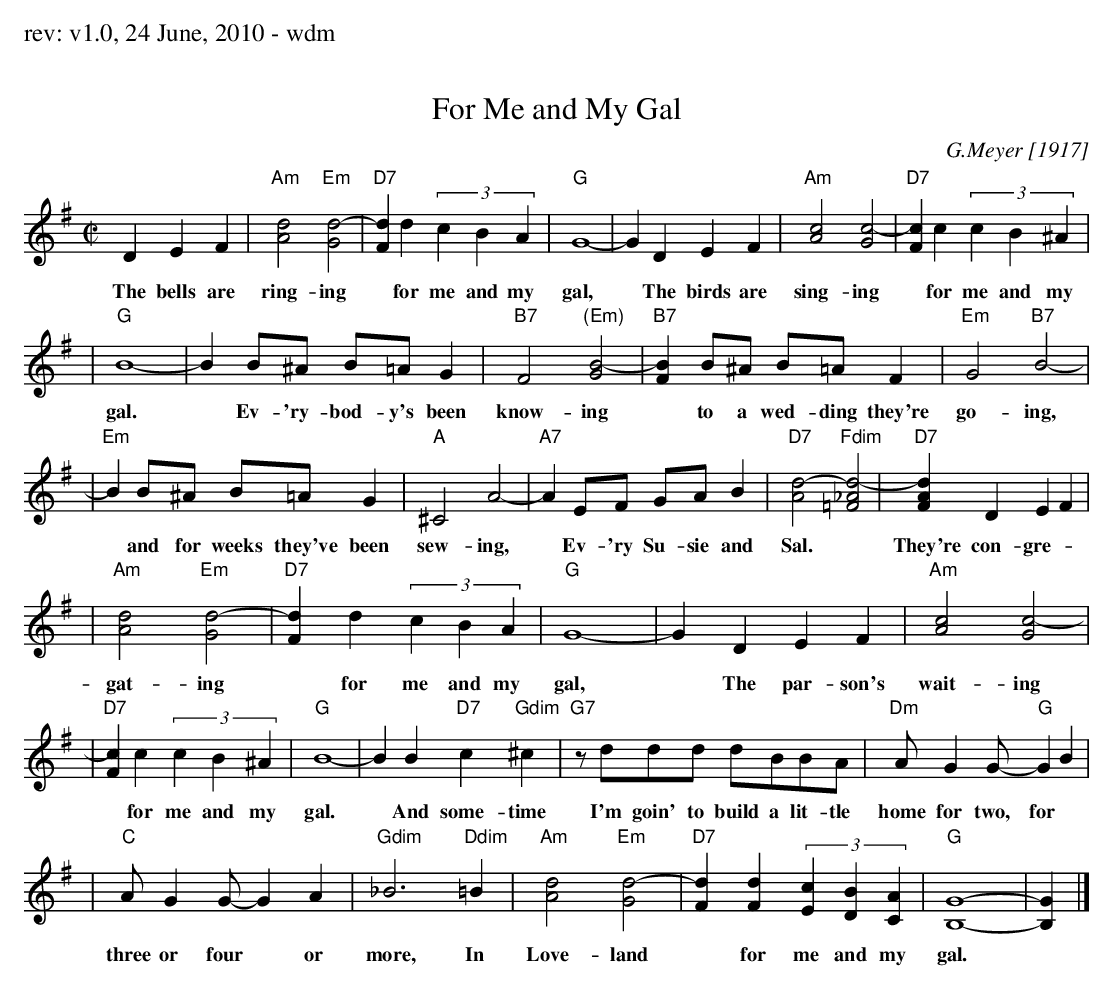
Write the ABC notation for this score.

X:1
T: For Me and My Gal
C: G.Meyer [1917]
M: C|
L: 1/8
K: G
D2 E2F2 \
w: The bells are
| "Am"[d4A4] "Em"[d4-G4] | "D7"[d2F2]d2 (3c2B2A2 | "G"G8- | G2D2 E2F2 | "Am"[c4A4] [c4-G4] | "D7"[c2F2]c2 (3c2B2^A2 |
w: ring-ing* for me and my gal, * The birds are sing-ing* for me and my
| "G"B8- | B2B^A B=AG2 | "B7"F4 "(Em)"[B4-G4] | "B7"[B2F2]B^A B=AF2 |"Em"G4 "B7"B4- |
w: gal.* Ev-'ry-bod-y's been know-ing* to a wed-ding they're go-ing,
| "Em"B2B^A B=AG2 | "A"^C4 A4- | "A7"A2EF GAB2 | "D7"[d4-A4] "Fdim"[d4-_A4=F4] | "D7"[d2A2F2] D2 E2 F2 |
w: * and for weeks they've been sew-ing,* Ev-'ry Su-sie and Sal.* They're con-gre-
| "Am"[d4A4] "Em"[d4-G4] | "D7"[d2F2]d2 (3c2B2A2 | "G"G8- | G2D2 E2F2 | "Am"[c4A4] [c4-G4] |
w: gat-ing* for me and my gal,* The par-son's wait-ing
| "D7"[c2F2]c2 (3c2B2^A2 | "G"B8- | B2B2 "D7"c2"Gdim"^c2 | "G7"zddd dBBA | "Dm"AG2G- "G"G2B2 |
w: * for me and my gal.* And some-time I'm goin' to build a lit-tle home for two, for
| "C"AG2G- G2A2 | "Gdim"_B6 "Ddim"=B2 | "Am"[d4A4] "Em"[d4-G4] | "D7"[d2F2][d2F2] (3[cE]2[BD]2[AC]2 | "G"[G8-B,8-] | [G2B,2] |]
w: three or four* or more, In Love-land* for me and my gal.
